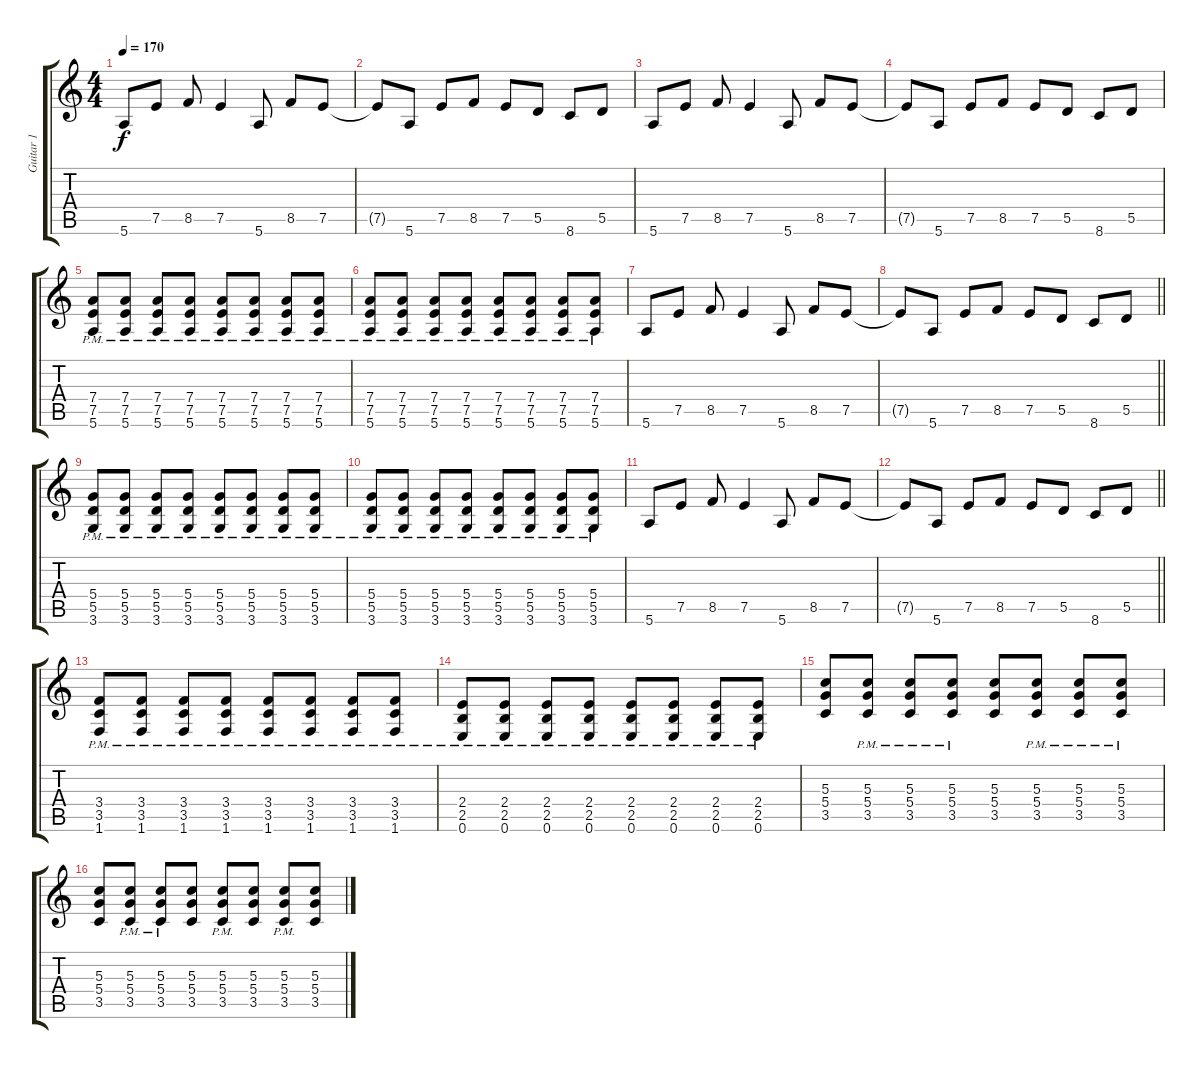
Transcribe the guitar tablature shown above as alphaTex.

\track ("Guitar 1" "Guitar 1") {solo instrument distortionguitar}
\staff {score tabs}
\tuning (E4 B3 G3 D3 A2 E2) {hide}
\ts (4 4)
\tempo 170
\clef g2
\ks c
5.6.8{dy f} 7.5.8 8.5.8 7.5.4 5.6.8 8.5.8 7.5.8 |
7.5{t}.8 5.6.8 7.5.8 8.5.8 7.5.8 5.5.8 8.6.8 5.5.8 |
5.6.8 7.5.8 8.5.8 7.5.4 5.6.8 8.5.8 7.5.8 |
7.5{t}.8 5.6.8 7.5.8 8.5.8 7.5.8 5.5.8 8.6.8 5.5.8 |
(7.4{pm} 7.5{pm} 5.6{pm}).8 (7.4{pm} 7.5{pm} 5.6{pm}).8 (7.4{pm} 7.5{pm} 5.6{pm}).8 (7.4{pm} 7.5{pm} 5.6{pm}).8 (7.4{pm} 7.5{pm} 5.6{pm}).8 (7.4{pm} 7.5{pm} 5.6{pm}).8 (7.4{pm} 7.5{pm} 5.6{pm}).8 (7.4{pm} 7.5{pm} 5.6{pm}).8 |
(7.4{pm} 7.5{pm} 5.6{pm}).8 (7.4{pm} 7.5{pm} 5.6{pm}).8 (7.4{pm} 7.5{pm} 5.6{pm}).8 (7.4{pm} 7.5{pm} 5.6{pm}).8 (7.4{pm} 7.5{pm} 5.6{pm}).8 (7.4{pm} 7.5{pm} 5.6{pm}).8 (7.4{pm} 7.5{pm} 5.6{pm}).8 (7.4{pm} 7.5{pm} 5.6{pm}).8 |
5.6.8 7.5.8 8.5.8 7.5.4 5.6.8 8.5.8 7.5.8 |
\barLineRight lightlight
7.5{t}.8 5.6.8 7.5.8 8.5.8 7.5.8 5.5.8 8.6.8 5.5.8 |
(5.4{pm} 5.5{pm} 3.6{pm}).8 (5.4{pm} 5.5{pm} 3.6{pm}).8 (5.4{pm} 5.5{pm} 3.6{pm}).8 (5.4{pm} 5.5{pm} 3.6{pm}).8 (5.4{pm} 5.5{pm} 3.6{pm}).8 (5.4{pm} 5.5{pm} 3.6{pm}).8 (5.4{pm} 5.5{pm} 3.6{pm}).8 (5.4{pm} 5.5{pm} 3.6{pm}).8 |
(5.4{pm} 5.5{pm} 3.6{pm}).8 (5.4{pm} 5.5{pm} 3.6{pm}).8 (5.4{pm} 5.5{pm} 3.6{pm}).8 (5.4{pm} 5.5{pm} 3.6{pm}).8 (5.4{pm} 5.5{pm} 3.6{pm}).8 (5.4{pm} 5.5{pm} 3.6{pm}).8 (5.4{pm} 5.5{pm} 3.6{pm}).8 (5.4{pm} 5.5{pm} 3.6{pm}).8 |
5.6.8 7.5.8 8.5.8 7.5.4 5.6.8 8.5.8 7.5.8 |
\barLineRight lightlight
7.5{t}.8 5.6.8 7.5.8 8.5.8 7.5.8 5.5.8 8.6.8 5.5.8 |
(3.4{pm} 3.5{pm} 1.6{pm}).8 (3.4{pm} 3.5{pm} 1.6{pm}).8 (3.4{pm} 3.5{pm} 1.6{pm}).8 (3.4{pm} 3.5{pm} 1.6{pm}).8 (3.4{pm} 3.5{pm} 1.6{pm}).8 (3.4{pm} 3.5{pm} 1.6{pm}).8 (3.4{pm} 3.5{pm} 1.6{pm}).8 (3.4{pm} 3.5{pm} 1.6{pm}).8 |
(2.4{pm} 2.5{pm} 0.6{pm}).8 (2.4{pm} 2.5{pm} 0.6{pm}).8 (2.4{pm} 2.5{pm} 0.6{pm}).8 (2.4{pm} 2.5{pm} 0.6{pm}).8 (2.4{pm} 2.5{pm} 0.6{pm}).8 (2.4{pm} 2.5{pm} 0.6{pm}).8 (2.4{pm} 2.5{pm} 0.6{pm}).8 (2.4{pm} 2.5{pm} 0.6{pm}).8 |
(5.3 5.4 3.5).8 (5.3{pm} 5.4{pm} 3.5{pm}).8 (5.3{pm} 5.4{pm} 3.5{pm}).8 (5.3{pm} 5.4{pm} 3.5{pm}).8 (5.3 5.4 3.5).8 (5.3{pm} 5.4{pm} 3.5{pm}).8 (5.3{pm} 5.4{pm} 3.5{pm}).8 (5.3{pm} 5.4{pm} 3.5{pm}).8 |
(5.3 5.4 3.5).8 (5.3{pm} 5.4{pm} 3.5{pm}).8 (5.3{pm} 5.4{pm} 3.5{pm}).8 (5.3 5.4 3.5).8 (5.3 5.4 3.5{pm}).8 (5.3 5.4 3.5).8 (5.3 5.4 3.5{pm}).8 (5.3 5.4 3.5).8
